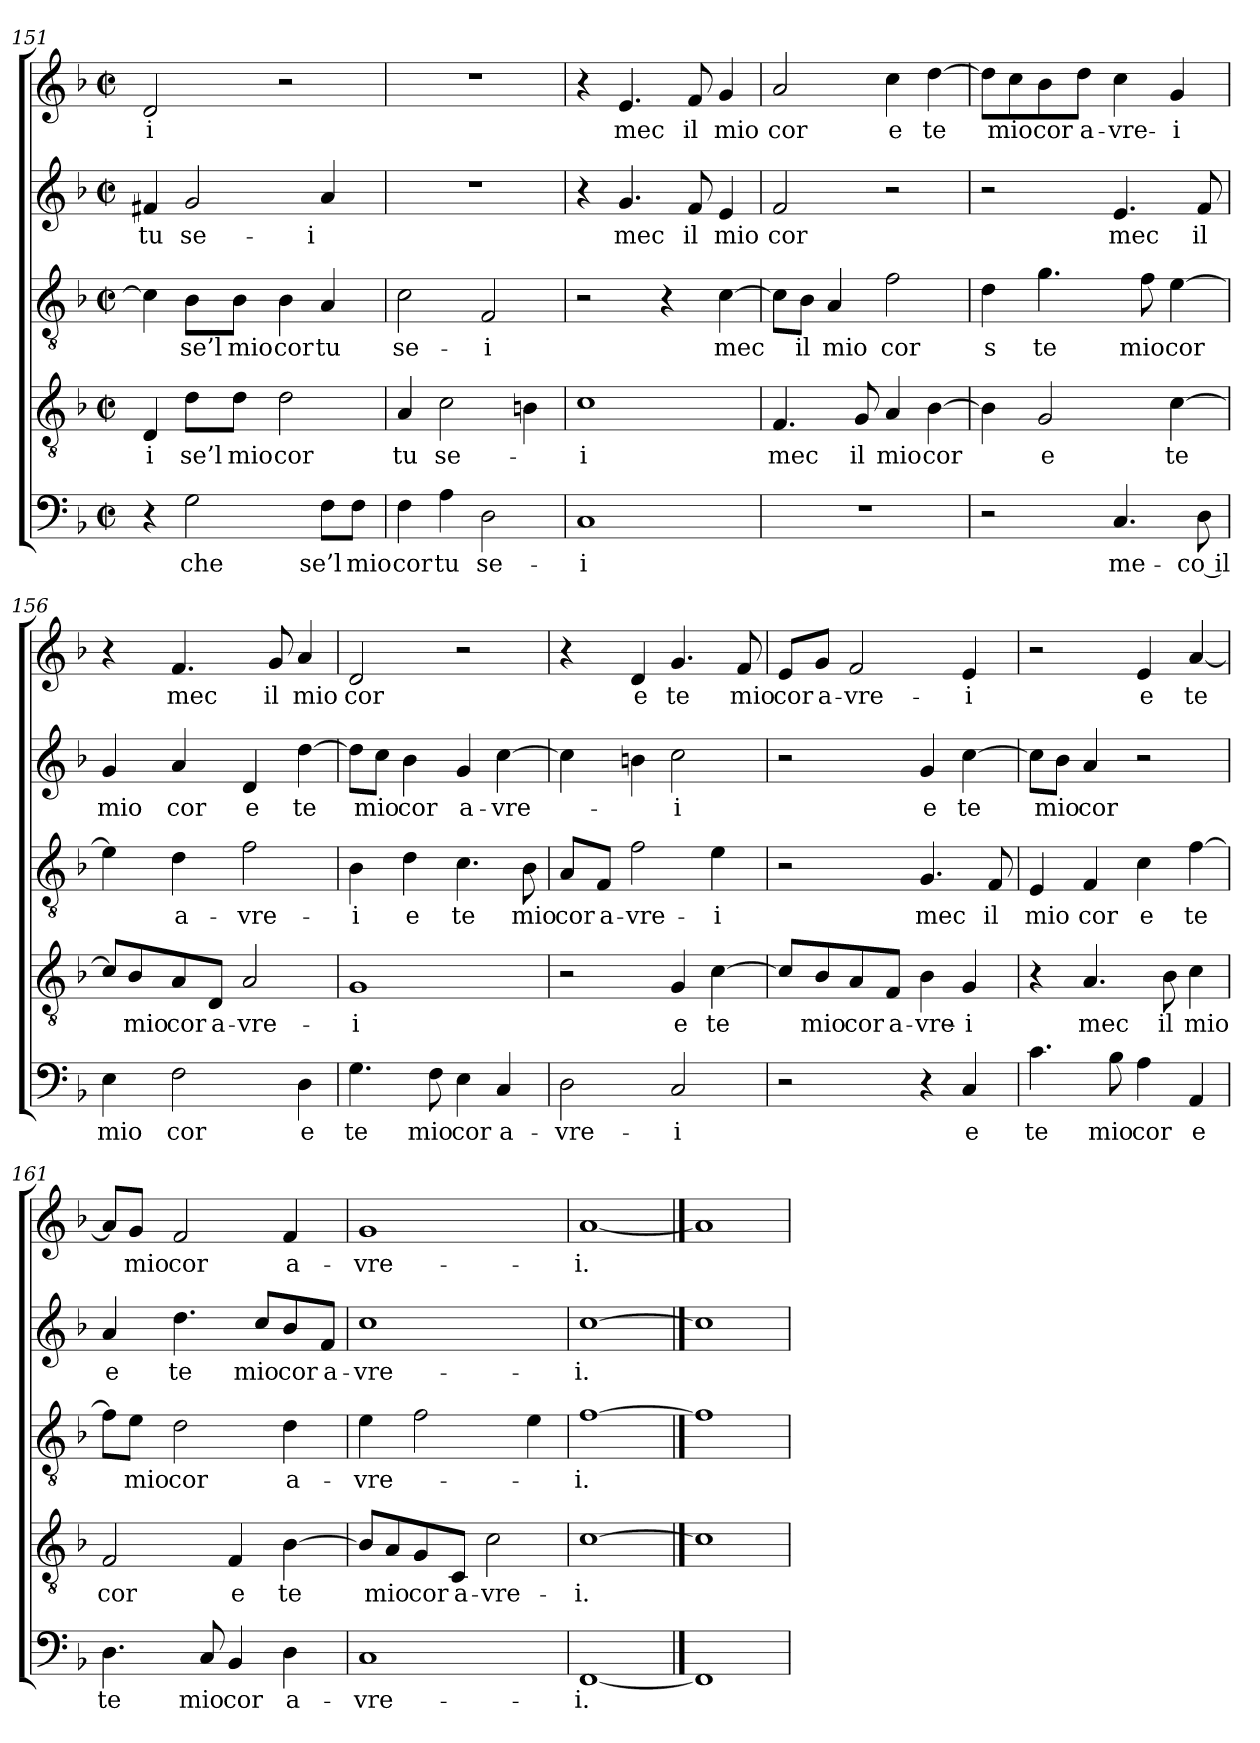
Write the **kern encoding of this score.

**kern	**text	**kern	**text	**kern	**text	**kern	**text	**kern	**text
*part5	*part5	*part4	*part4	*part3	*part3	*part2	*part2	*part1	*part1
*staff5	*staff5	*staff4	*staff4	*staff3	*staff3	*staff2	*staff2	*staff1	*staff1
*clefF4	*	*clefGv2	*	*clefGv2	*	*clefG2	*	*clefG2	*
*k[b-]	*	*k[b-]	*	*k[b-]	*	*k[b-]	*	*k[b-]	*
*F:	*	*F:	*	*F:	*	*F:	*	*F:	*
*M2/2	*	*M2/2	*	*M2/2	*	*M2/2	*	*M2/2	*
*met(c|)	*	*met(c|)	*	*met(c|)	*	*met(c|)	*	*met(c|)	*
=151	=151	=151	=151	=151	=151	=151	=151	=151	=151
!	!	!	!LO:LY:b	!	!	!	!LO:LY:b	!	!LO:LY:b
4r	.	4D/	-i	4c\]	.	4f#X/	tu	2d/	-i
!	!LO:LY:b	!	!LO:LY:b	!	!LO:LY:b	!	!LO:LY:b	!	!
2G\	che	8d\L	se’l	8B-\L	se’l	2g/	se-	.	.
!	!	!	!LO:LY:b	!	!LO:LY:b	!	!	!	!
.	.	8d\J	mio	8B-\J	mio	.	.	.	.
!	!	!	!LO:LY:b	!	!LO:LY:b	!	!	!	!
.	.	2d\	cor	4B-\	cor	.	.	2r	.
!	!LO:LY:b	!	!	!	!LO:LY:b	!	!LO:LY:b	!	!
8F\L	se’l	.	.	4A/	tu	4a/	-i	.	.
!	!LO:LY:b	!	!	!	!	!	!	!	!
8F\J	mio	.	.	.	.	.	.	.	.
=152	=152	=152	=152	=152	=152	=152	=152	=152	=152
!	!LO:LY:b	!	!LO:LY:b	!	!LO:LY:b	!	!	!	!
4F\	cor	4A/	tu	2c\	se-	1r	.	1r	.
!	!LO:LY:b	!	!LO:LY:b	!	!	!	!	!	!
4A\	tu	2c\	se-	.	.	.	.	.	.
!	!LO:LY:b	!	!	!	!LO:LY:b	!	!	!	!
2D\	se-	.	.	2F/	-i	.	.	.	.
.	.	4Bn\	.	.	.	.	.	.	.
!!LO:LB:g=z
=153	=153	=153	=153	=153	=153	=153	=153	=153	=153
!	!LO:LY:b	!	!LO:LY:b	!	!	!	!	!	!
1C	-i	1c	-i	2r	.	4r	.	4r	.
!	!	!	!	!	!	!	!LO:LY:b	!	!LO:LY:b
.	.	.	.	.	.	4.g/	mec	4.e/	mec
.	.	.	.	4r	.	.	.	.	.
!	!	!	!	!	!	!	!LO:LY:b	!	!LO:LY:b
.	.	.	.	.	.	8f/	il	8f/	il
!	!	!	!	!	!LO:LY:b	!	!LO:LY:b	!	!LO:LY:b
.	.	.	.	[4c\	mec	4e/	mio	4g/	mio
=154	=154	=154	=154	=154	=154	=154	=154	=154	=154
!	!	!	!LO:LY:b	!	!	!	!LO:LY:b	!	!LO:LY:b
1r	.	4.F/	mec	8c\L]	.	2f/	cor	2a/	cor
!	!	!	!	!	!LO:LY:b	!	!	!	!
.	.	.	.	8B-\J	il	.	.	.	.
!	!	!	!	!	!LO:LY:b	!	!	!	!
.	.	.	.	4A/	mio	.	.	.	.
!	!	!	!LO:LY:b	!	!	!	!	!	!
.	.	8G/	il	.	.	.	.	.	.
!	!	!	!LO:LY:b	!	!LO:LY:b	!	!	!	!LO:LY:b
.	.	4A/	mio	2f\	cor	2r	.	4cc\	e
!	!	!	!LO:LY:b	!	!	!	!	!	!LO:LY:b
.	.	[4B-\	cor	.	.	.	.	[4dd\	te
=155	=155	=155	=155	=155	=155	=155	=155	=155	=155
!	!	!	!	!	!LO:LY:b	!	!	!	!
2r	.	4B-\]	.	4d\	s	2r	.	8dd\L]	.
!	!	!	!	!	!	!	!	!	!LO:LY:b
.	.	.	.	.	.	.	.	8cc\	mio
!	!	!	!LO:LY:b	!	!LO:LY:b	!	!	!	!LO:LY:b
.	.	2G/	e	4.g\	te	.	.	8b-\	cor
!	!	!	!	!	!	!	!	!	!LO:LY:b
.	.	.	.	.	.	.	.	8dd\J	a-
!	!LO:LY:b	!	!	!	!	!	!LO:LY:b	!	!LO:LY:b
4.C/	me-	.	.	.	.	4.e/	mec	4cc\	-vre-
!	!	!	!	!	!LO:LY:b	!	!	!	!
.	.	.	.	8f\	mio	.	.	.	.
!	!	!	!LO:LY:b	!	!LO:LY:b	!	!	!	!LO:LY:b
.	.	[4c\	te	[4e\	cor	.	.	4g/	-i
!	!LO:LY:b	!	!	!	!	!	!LO:LY:b	!	!
8D\	-co il	.	.	.	.	8f/	il	.	.
=156	=156	=156	=156	=156	=156	=156	=156	=156	=156
!	!LO:LY:b	!	!	!	!	!	!LO:LY:b	!	!
4E\	mio	8c/L]	.	4e\]	.	4g/	mio	4r	.
!	!	!	!LO:LY:b	!	!	!	!	!	!
.	.	8B-/	mio	.	.	.	.	.	.
!	!LO:LY:b	!	!LO:LY:b	!	!LO:LY:b	!	!LO:LY:b	!	!LO:LY:b
2F\	cor	8A/	cor	4d\	a-	4a/	cor	4.f/	mec
!	!	!	!LO:LY:b	!	!	!	!	!	!
.	.	8D/J	a-	.	.	.	.	.	.
!	!	!	!LO:LY:b	!	!LO:LY:b	!	!LO:LY:b	!	!
.	.	2A/	-vre-	2f\	-vre-	4d/	e	.	.
!	!	!	!	!	!	!	!	!	!LO:LY:b
.	.	.	.	.	.	.	.	8g/	il
!	!LO:LY:b	!	!	!	!	!	!LO:LY:b	!	!LO:LY:b
4D\	e	.	.	.	.	[4dd\	te	4a/	mio
=157	=157	=157	=157	=157	=157	=157	=157	=157	=157
!	!LO:LY:b	!	!LO:LY:b	!	!LO:LY:b	!	!	!	!LO:LY:b
4.G\	te	1G	-i	4B-\	-i	8dd\L]	.	2d/	cor
!	!	!	!	!	!	!	!LO:LY:b	!	!
.	.	.	.	.	.	8cc\J	mio	.	.
!	!	!	!	!	!LO:LY:b	!	!LO:LY:b	!	!
.	.	.	.	4d\	e	4b-\	cor	.	.
!	!LO:LY:b	!	!	!	!	!	!	!	!
8F\	mio	.	.	.	.	.	.	.	.
!	!LO:LY:b	!	!	!	!LO:LY:b	!	!LO:LY:b	!	!
4E\	cor	.	.	4.c\	te	4g/	a-	2r	.
!	!LO:LY:b	!	!	!	!	!	!LO:LY:b	!	!
4C/	a-	.	.	.	.	[4cc\	-vre-	.	.
!	!	!	!	!	!LO:LY:b	!	!	!	!
.	.	.	.	8B-\	mio	.	.	.	.
!!LO:PB:g=z
=158	=158	=158	=158	=158	=158	=158	=158	=158	=158
!	!LO:LY:b	!	!	!	!LO:LY:b	!	!	!	!
2D\	-vre-	2r	.	8A/L	cor	4cc\]	.	4r	.
!	!	!	!	!	!LO:LY:b	!	!	!	!
.	.	.	.	8F/J	a-	.	.	.	.
!	!	!	!	!	!LO:LY:b	!	!	!	!LO:LY:b
.	.	.	.	2f\	-vre-	4bn\	.	4d/	e
!	!LO:LY:b	!	!LO:LY:b	!	!	!	!LO:LY:b	!	!LO:LY:b
2C/	-i	4G/	e	.	.	2cc\	-i	4.g/	te
!	!	!	!LO:LY:b	!	!LO:LY:b	!	!	!	!
.	.	[4c\	te	4e\	-i	.	.	.	.
!	!	!	!	!	!	!	!	!	!LO:LY:b
.	.	.	.	.	.	.	.	8f/	mio
=159	=159	=159	=159	=159	=159	=159	=159	=159	=159
!	!	!	!	!	!	!	!	!	!LO:LY:b
2r	.	8c/L]	.	2r	.	2r	.	8e/L	cor
!	!	!	!LO:LY:b	!	!	!	!	!	!LO:LY:b
.	.	8B-/	mio	.	.	.	.	8g/J	a-
!	!	!	!LO:LY:b	!	!	!	!	!	!LO:LY:b
.	.	8A/	cor	.	.	.	.	2f/	-vre-
!	!	!	!LO:LY:b	!	!	!	!	!	!
.	.	8F/J	a-	.	.	.	.	.	.
!	!	!	!LO:LY:b	!	!LO:LY:b	!	!LO:LY:b	!	!
4r	.	4B-\	-vre-	4.G/	mec	4g/	e	.	.
!	!LO:LY:b	!	!LO:LY:b	!	!	!	!LO:LY:b	!	!LO:LY:b
4C/	e	4G/	-i	.	.	[4cc\	te	4e/	-i
!	!	!	!	!	!LO:LY:b	!	!	!	!
.	.	.	.	8F/	il	.	.	.	.
=160	=160	=160	=160	=160	=160	=160	=160	=160	=160
!	!LO:LY:b	!	!	!	!LO:LY:b	!	!	!	!
4.c\	te	4r	.	4E/	mio	8cc\L]	.	2r	.
!	!	!	!	!	!	!	!LO:LY:b	!	!
.	.	.	.	.	.	8b-\J	mio	.	.
!	!	!	!LO:LY:b	!	!LO:LY:b	!	!LO:LY:b	!	!
.	.	4.A/	mec	4F/	cor	4a/	cor	.	.
!	!LO:LY:b	!	!	!	!	!	!	!	!
8B-\	mio	.	.	.	.	.	.	.	.
!	!LO:LY:b	!	!	!	!LO:LY:b	!	!	!	!LO:LY:b
4A\	cor	.	.	4c\	e	2r	.	4e/	e
!	!	!	!LO:LY:b	!	!	!	!	!	!
.	.	8B-\	il	.	.	.	.	.	.
!	!LO:LY:b	!	!LO:LY:b	!	!LO:LY:b	!	!	!	!LO:LY:b
4AA/	e	4c\	mio	[4f\	te	.	.	[4a/	te
=161	=161	=161	=161	=161	=161	=161	=161	=161	=161
!	!LO:LY:b	!	!LO:LY:b	!	!	!	!LO:LY:b	!	!
4.D\	te	2F/	cor	8f\L]	.	4a/	e	8a/L]	.
!	!	!	!	!	!LO:LY:b	!	!	!	!LO:LY:b
.	.	.	.	8e\J	mio	.	.	8g/J	mio
!	!	!	!	!	!LO:LY:b	!	!LO:LY:b	!	!LO:LY:b
.	.	.	.	2d\	cor	4.dd\	te	2f/	cor
!	!LO:LY:b	!	!	!	!	!	!	!	!
8C/	mio	.	.	.	.	.	.	.	.
!	!LO:LY:b	!	!LO:LY:b	!	!	!	!	!	!
4BB-/	cor	4F/	e	.	.	.	.	.	.
!	!	!	!	!	!	!	!LO:LY:b	!	!
.	.	.	.	.	.	8cc/L	mio	.	.
!	!LO:LY:b	!	!LO:LY:b	!	!LO:LY:b	!	!LO:LY:b	!	!LO:LY:b
4D\	a-	[4B-\	te	4d\	a-	8b-/	cor	4f/	a-
!	!	!	!	!	!	!	!LO:LY:b	!	!
.	.	.	.	.	.	8f/J	a-	.	.
=162	=162	=162	=162	=162	=162	=162	=162	=162	=162
!	!LO:LY:b	!	!	!	!LO:LY:b	!	!LO:LY:b	!	!LO:LY:b
1C	-vre-	8B-/L]	.	4e\	-vre-	1cc	-vre-	1g	-vre-
!	!	!	!LO:LY:b	!	!	!	!	!	!
.	.	8A/	mio	.	.	.	.	.	.
!	!	!	!LO:LY:b	!	!	!	!	!	!
.	.	8G/	cor	2f\	.	.	.	.	.
!	!	!	!LO:LY:b	!	!	!	!	!	!
.	.	8C/J	a-	.	.	.	.	.	.
!	!	!	!LO:LY:b	!	!	!	!	!	!
.	.	2c\	-vre-	.	.	.	.	.	.
.	.	.	.	4e\	.	.	.	.	.
=163	=163	=163	=163	=163	=163	=163	=163	=163	=163
!	!LO:LY:b	!	!LO:LY:b	!	!LO:LY:b	!	!LO:LY:b	!	!LO:LY:b
[1FF	-i.	[1c	-i.	[1f	-i.	[1cc	-i.	[1a	-i.
==164	==164	==164	==164	==164	==164	==164	==164	==164	==164
1FF]	.	1c]	.	1f]	.	1cc]	.	1a]	.
=	=	=	=	=	=	=	=	=	=
*-	*-	*-	*-	*-	*-	*-	*-	*-	*-
